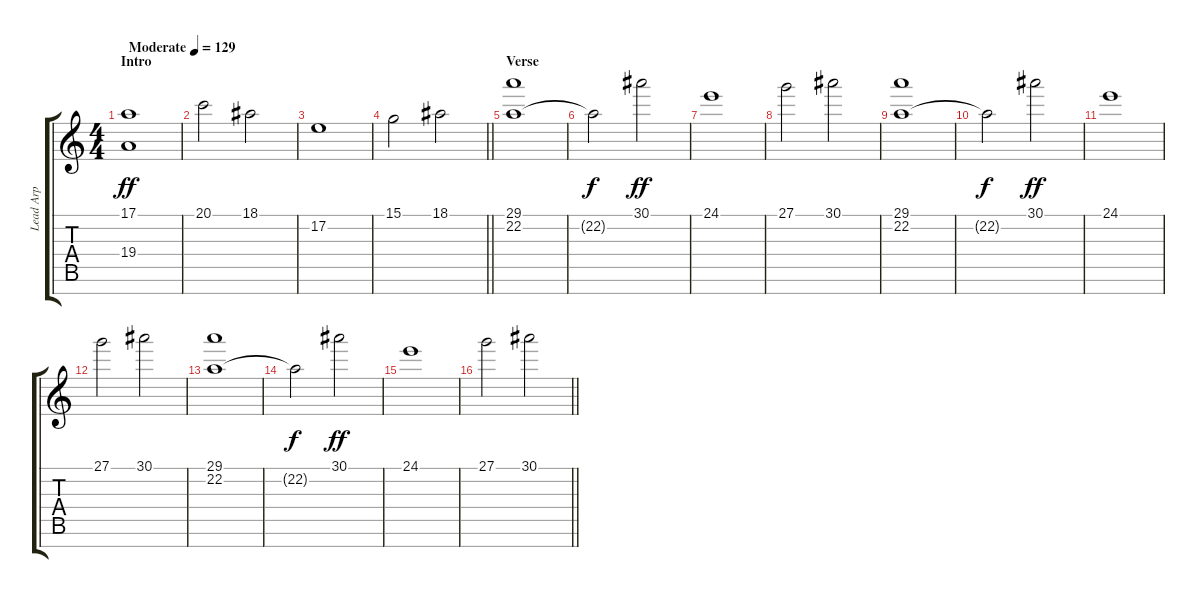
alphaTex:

\track ("Lead Arp" "Lead Arp") {instrument lead1square}
\staff {score tabs}
\tuning (E4 B3 G3 D3 A2 E2 B1) {hide}
\ts (4 4)
\section ("" "Intro")
\tempo (129 "Moderate")
\clef g2
\ks c
(17.1 19.4).1{dy ff instrument lead1square} |
20.1.2 18.1.2 |
17.2.1 |
\barLineRight lightlight
15.1.2 18.1.2 |
\section ("" "Verse")
(29.1 22.2).1 |
22.2{t}.2{dy f} 30.1.2{dy ff} |
24.1.1 |
27.1.2 30.1.2 |
(29.1 22.2).1 |
22.2{t}.2{dy f} 30.1.2{dy ff} |
24.1.1 |
27.1.2 30.1.2 |
(29.1 22.2).1 |
22.2{t}.2{dy f} 30.1.2{dy ff} |
24.1.1 |
\barLineRight lightlight
27.1.2 30.1.2
